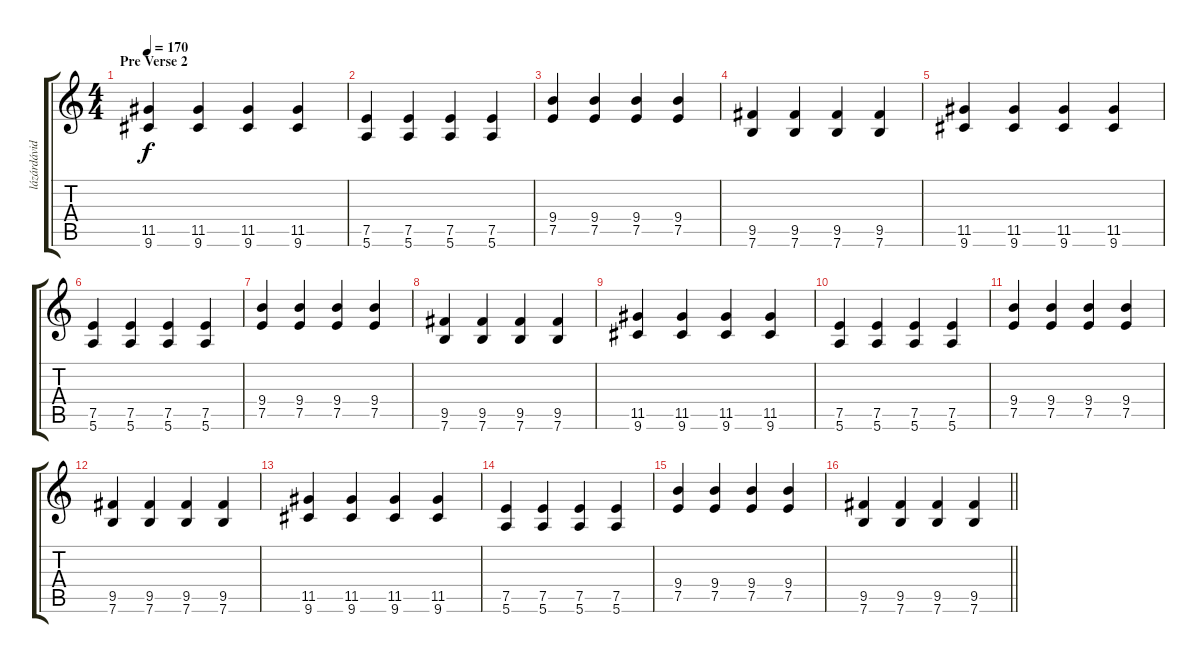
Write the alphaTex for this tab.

\track ("lázárdávid - Gitár 1" "lázárdávid") {instrument distortionguitar}
\staff {score tabs}
\tuning (E4 B3 G3 D3 A2 E2) {hide}
\ts (4 4)
\section ("" "Pre Verse 2")
\tempo 170
\clef g2
\ks c
(11.5 9.6).4{dy f} (11.5 9.6).4 (11.5 9.6).4 (11.5 9.6).4 |
(7.5 5.6).4 (7.5 5.6).4 (7.5 5.6).4 (7.5 5.6).4 |
(9.4 7.5).4 (9.4 7.5).4 (9.4 7.5).4 (9.4 7.5).4 |
(9.5 7.6).4 (9.5 7.6).4 (9.5 7.6).4 (9.5 7.6).4 |
(11.5 9.6).4 (11.5 9.6).4 (11.5 9.6).4 (11.5 9.6).4 |
(7.5 5.6).4 (7.5 5.6).4 (7.5 5.6).4 (7.5 5.6).4 |
(9.4 7.5).4 (9.4 7.5).4 (9.4 7.5).4 (9.4 7.5).4 |
(9.5 7.6).4 (9.5 7.6).4 (9.5 7.6).4 (9.5 7.6).4 |
(11.5 9.6).4 (11.5 9.6).4 (11.5 9.6).4 (11.5 9.6).4 |
(7.5 5.6).4 (7.5 5.6).4 (7.5 5.6).4 (7.5 5.6).4 |
(9.4 7.5).4 (9.4 7.5).4 (9.4 7.5).4 (9.4 7.5).4 |
(9.5 7.6).4 (9.5 7.6).4 (9.5 7.6).4 (9.5 7.6).4 |
(11.5 9.6).4 (11.5 9.6).4 (11.5 9.6).4 (11.5 9.6).4 |
(7.5 5.6).4 (7.5 5.6).4 (7.5 5.6).4 (7.5 5.6).4 |
(9.4 7.5).4 (9.4 7.5).4 (9.4 7.5).4 (9.4 7.5).4 |
\barLineRight lightlight
(9.5 7.6).4 (9.5 7.6).4 (9.5 7.6).4 (9.5 7.6).4
